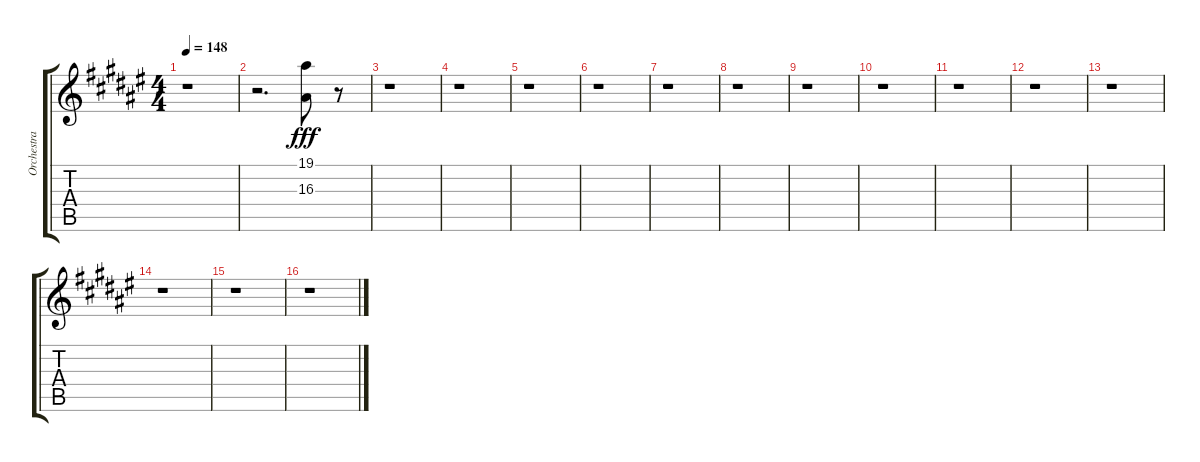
\track ("Orchestra" "Orchestra") {instrument orchestrahit}
\staff {score tabs}
\tuning (Eb4 Bb3 Gb3 Db3 Ab2 Eb2) {hide}
\ts (4 4)
\tempo 148
\clef g2
\ks d#minor
r.1{dy fff} |
r.2{d} (19.1 16.3).8 r.8 |
r.1 |
r.1 |
r.1 |
r.1 |
r.1 |
r.1 |
r.1 |
r.1 |
r.1 |
r.1 |
r.1 |
r.1 |
r.1 |
r.1
